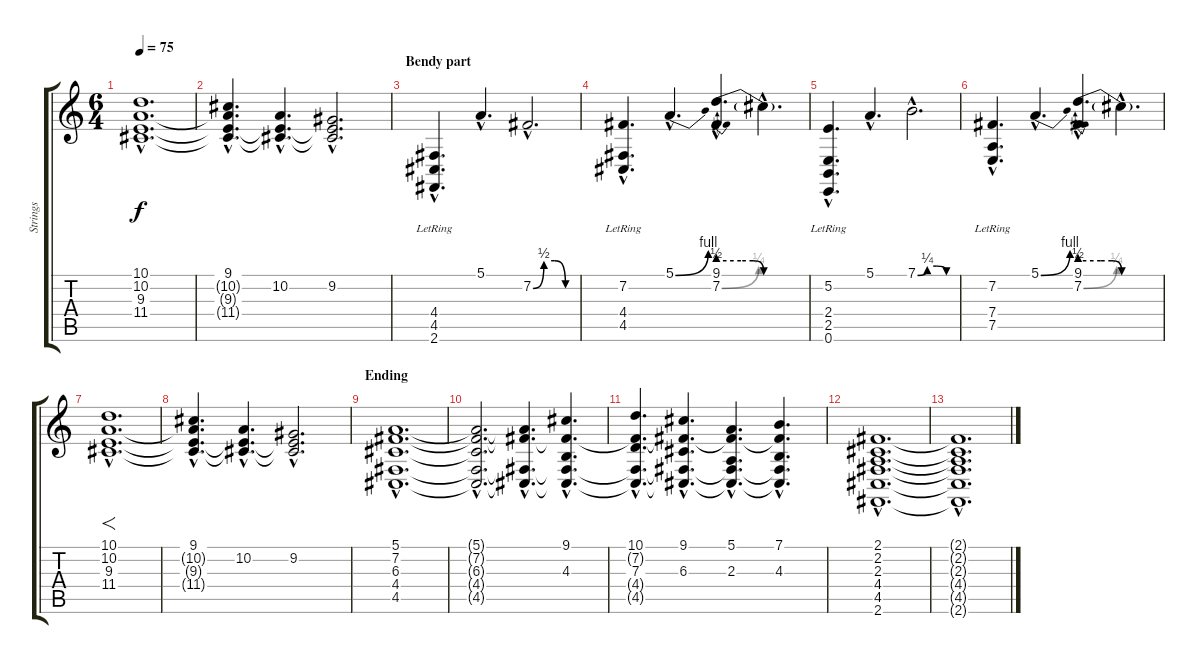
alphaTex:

\track ("Strings" "Strings") {instrument stringensemble2}
\staff {score tabs}
\tuning (E4 B3 G3 D3 A2 E2) {hide}
\ts (6 4)
\tempo 75
\clef g2
\ks c
(10.1{hac} 10.2{hac} 9.3{hac} 11.4{hac}).1{d dy f} |
(9.1{hac} 10.2{hac t} 9.3{hac t} 11.4{hac t}).4{d} (10.2{hac} 9.3{hac t} 11.4{hac t}).4{d} (9.2{hac} 9.3{hac t} 11.4{hac t}).2{d} |
\section ("" "Bendy part")
(4.4{hac lr} 4.5{hac lr} 2.6{hac lr}).4{d} 5.1{hac}.4{d} 7.2{be (custom 0 0 15 2 30 2 45 0 60 0) hac}.2{d} |
(7.2{hac} 4.4{hac lr} 4.5{hac lr}).4{d} 5.1{be (bend 0 0 60 4) hac}.4{d} (9.1{be (custom 0 2 15 2 23 2 30 0 45 0 60 0) hac} 7.2{be (bend 0 0 60 1) hac}).4{d} 9.1{hac t}.4{d} |
(5.2{hac} 2.4{hac lr} 2.5{hac lr} 0.6{hac lr}).4{d} 5.1{hac}.4{d} 7.1{be (custom 0 0 15 1 30 1 45 0 60 0) hac}.2{d} |
(7.2{hac} 7.4{hac lr} 7.5{hac lr}).4{d} 5.1{be (bend 0 0 60 4) hac}.4{d} (9.1{be (custom 0 2 15 2 23 2 30 0 45 0 60 0) hac} 7.2{be (bend 0 0 60 1) hac}).4{d} 9.1{hac t}.4{d} |
(10.1{hac} 10.2{hac} 9.3{hac} 11.4{hac}).1{f d} |
(9.1{hac} 10.2{hac t} 9.3{hac t} 11.4{hac t}).4{d} (10.2{hac} 9.3{hac t} 11.4{hac t}).4{d} (9.2{hac} 9.3{hac t} 11.4{hac t}).2{d} |
\section ("" "Ending")
(5.1{hac} 7.2{hac} 6.3{hac} 4.4{hac} 4.5{hac}).1{d} |
(5.1{hac t} 7.2{hac t} 6.3{hac t} 4.4{hac t} 4.5{hac t}).2{d} (5.1{hac t} 7.2{hac t} 4.4{hac t} 4.5{hac t}).4{d} (9.1{hac} 7.2{hac t} 4.3{hac} 4.4{hac t} 4.5{hac t}).4{d} |
(10.1{hac} 7.2{hac t} 7.3{hac} 4.4{hac t} 4.5{hac t}).4{d} (9.1{hac} 7.2{hac t} 6.3{hac} 4.4{hac t} 4.5{hac t}).4{d} (5.1{hac} 7.2{hac t} 2.3{hac} 4.4{hac t} 4.5{hac t}).4{d} (7.1{hac} 7.2{hac t} 4.3{hac} 4.4{hac t} 4.5{hac t}).4{d} |
(2.1{hac} 2.2{hac} 2.3{hac} 4.4{hac} 4.5{hac} 2.6{hac}).1{d volume 8 instrument stringensemble1} |
(2.1{hac t} 2.2{hac t} 2.3{hac t} 4.4{hac t} 4.5{hac t} 2.6{hac t}).1{d}
